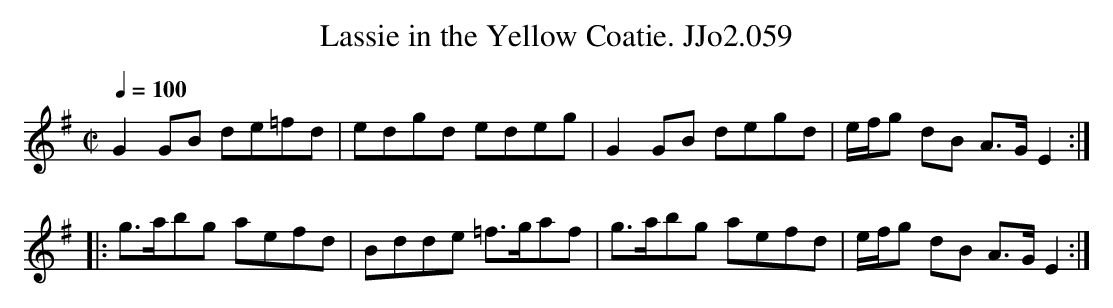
X:1
T:Lassie in the Yellow Coatie. JJo2.059
M:C|
L:1/8
Q:1/4=100
K:Em
G2GB de=fd|edgd edeg|G2GB degd|e/f/g dB A>GE2:|
|:g>abg aefd|Bdde =f>gaf|g>abg aefd|e/f/g dB A>GE2:|
